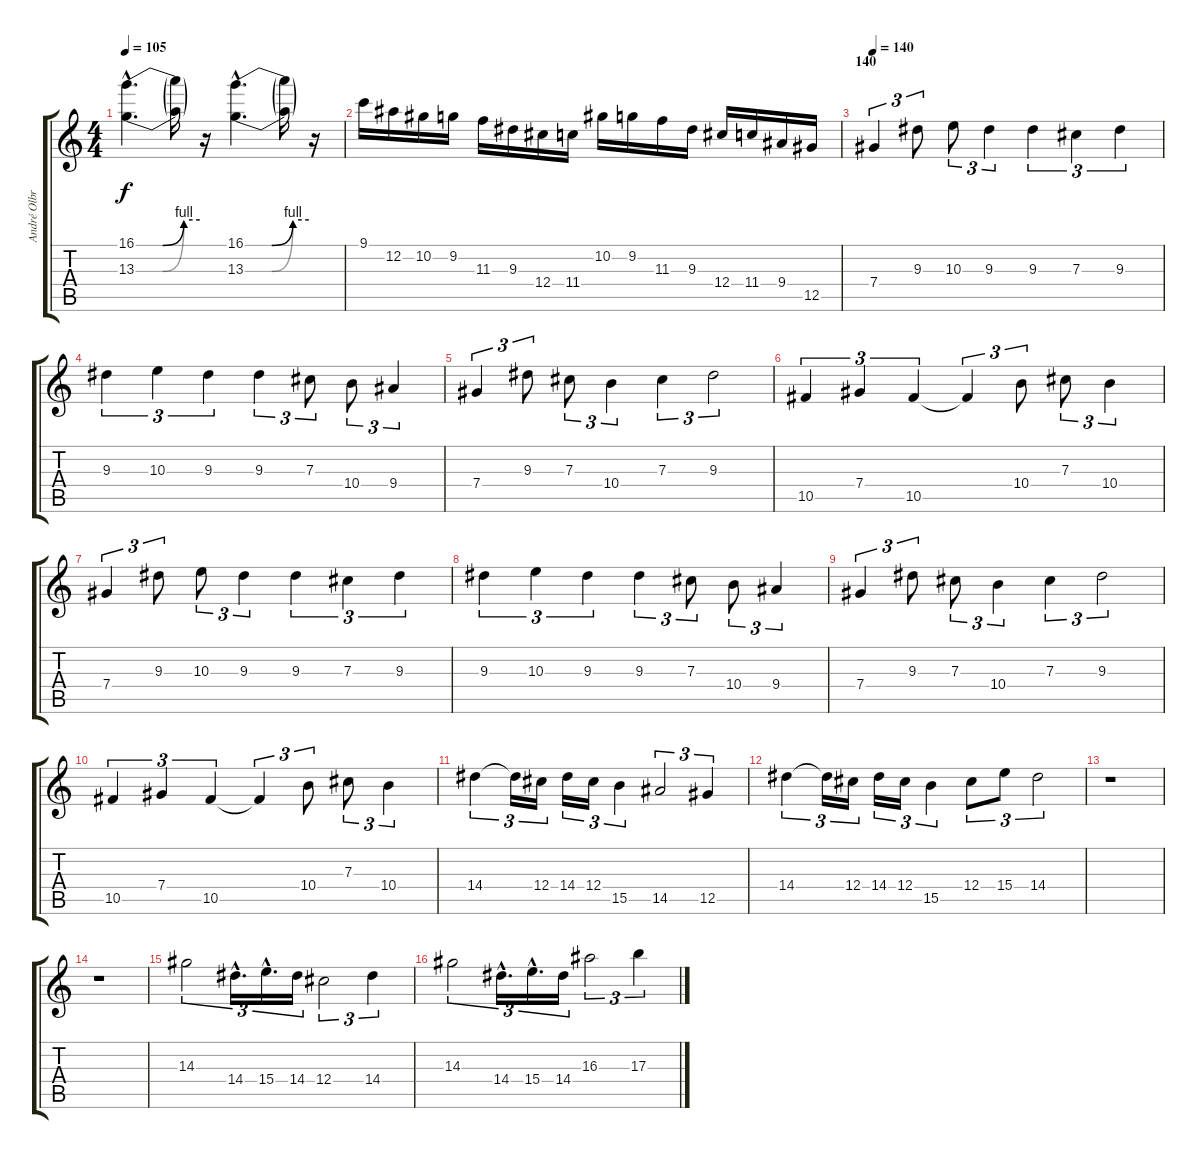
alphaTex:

\track ("André Olbrich" "André Olbr") {instrument distortionguitar}
\staff {score tabs}
\tuning (Eb4 Bb3 Gb3 Db3 Ab2 Eb2) {hide}
\ts (4 4)
\tempo 105
\clef g2
\ks c
(16.1{be (custom 0 0 25 0 45 4 60 4) hac} 13.3{be (custom 0 0 25 0 45 4 60 4) hac}).4{d dy f} (16.1{t} 13.3{t}).16 r.16 (16.1{be (custom 0 0 25 0 45 4 60 4) hac} 13.3{be (custom 0 0 25 0 45 4 60 4) hac}).4{d} (16.1{t} 13.3{t}).16 r.16 |
9.1.16 12.2.16 10.2.16 9.2.16 11.3.16 9.3.16 12.4.16 11.4.16 10.2.16 9.2.16 11.3.16 9.3.16 12.4.16 11.4.16 9.4.16 12.5.16 |
\section ("" "140")
\tempo 140
7.4.4{tu (3 2)} 9.3.8{tu (3 2)} 10.3.8{tu (3 2)} 9.3.4{tu (3 2)} 9.3.4{tu (3 2)} 7.3.4{tu (3 2)} 9.3.4{tu (3 2)} |
9.3.4{tu (3 2)} 10.3.4{tu (3 2)} 9.3.4{tu (3 2)} 9.3.4{tu (3 2)} 7.3.8{tu (3 2)} 10.4.8{tu (3 2)} 9.4.4{tu (3 2)} |
7.4.4{tu (3 2)} 9.3.8{tu (3 2)} 7.3.8{tu (3 2)} 10.4.4{tu (3 2)} 7.3.4{tu (3 2)} 9.3.2{tu (3 2)} |
10.5.4{tu (3 2)} 7.4.4{tu (3 2)} 10.5.4{tu (3 2)} 10.5{t}.4{tu (3 2)} 10.4.8{tu (3 2)} 7.3.8{tu (3 2)} 10.4.4{tu (3 2)} |
7.4.4{tu (3 2)} 9.3.8{tu (3 2)} 10.3.8{tu (3 2)} 9.3.4{tu (3 2)} 9.3.4{tu (3 2)} 7.3.4{tu (3 2)} 9.3.4{tu (3 2)} |
9.3.4{tu (3 2)} 10.3.4{tu (3 2)} 9.3.4{tu (3 2)} 9.3.4{tu (3 2)} 7.3.8{tu (3 2)} 10.4.8{tu (3 2)} 9.4.4{tu (3 2)} |
7.4.4{tu (3 2)} 9.3.8{tu (3 2)} 7.3.8{tu (3 2)} 10.4.4{tu (3 2)} 7.3.4{tu (3 2)} 9.3.2{tu (3 2)} |
10.5.4{tu (3 2)} 7.4.4{tu (3 2)} 10.5.4{tu (3 2)} 10.5{t}.4{tu (3 2)} 10.4.8{tu (3 2)} 7.3.8{tu (3 2)} 10.4.4{tu (3 2)} |
14.4.4{tu (3 2)} 14.4{t}.16{tu (3 2)} 12.4.16{tu (3 2)} 14.4.16{tu (3 2)} 12.4.16{tu (3 2)} 15.5.4{tu (3 2)} 14.5.2{tu (3 2)} 12.5.4{tu (3 2)} |
14.4.4{tu (3 2)} 14.4{t}.16{tu (3 2)} 12.4.16{tu (3 2)} 14.4.16{tu (3 2)} 12.4.16{tu (3 2)} 15.5.4{tu (3 2)} 12.4.8{tu (3 2)} 15.4.8{tu (3 2)} 14.4.2{tu (3 2)} |
r.1 |
r.1 |
14.3.2{tu (3 2)} 14.4{hac}.16{d tu (3 2)} 15.4{hac}.16{d tu (3 2)} 14.4.16{tu (3 2)} 12.4.2{tu (3 2)} 14.4.4{tu (3 2)} |
14.3.2{tu (3 2)} 14.4{hac}.16{d tu (3 2)} 15.4{hac}.16{d tu (3 2)} 14.4.16{tu (3 2)} 16.3.2{tu (3 2)} 17.3.4{tu (3 2)}
